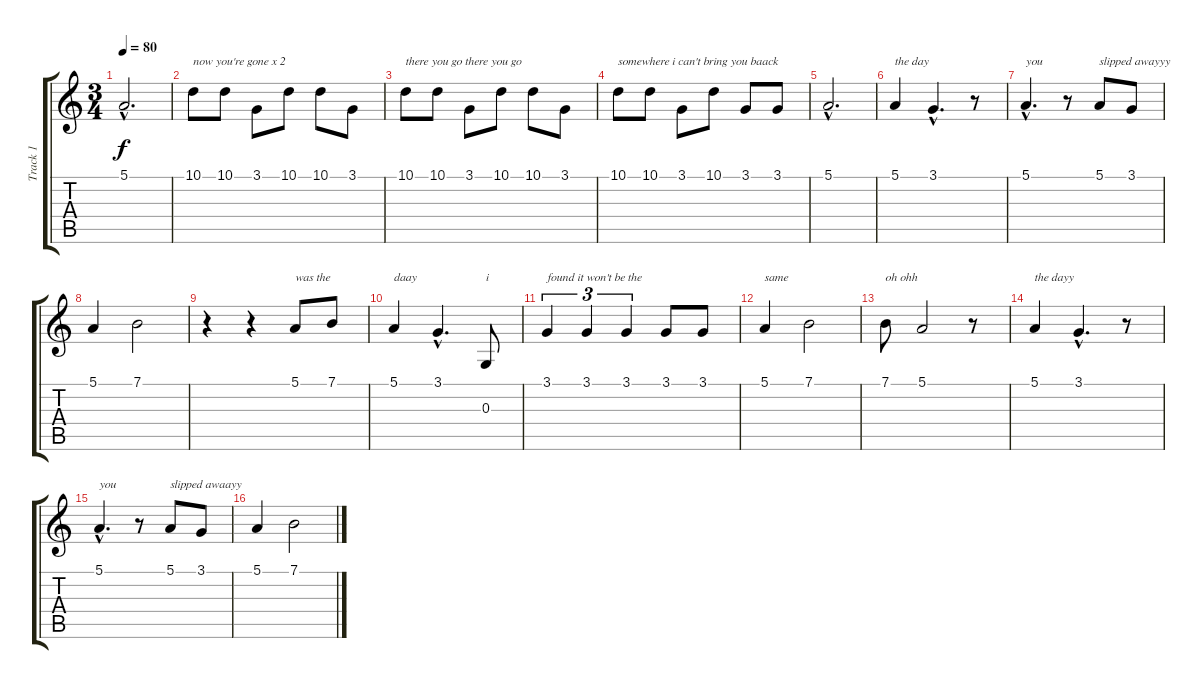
\track ("Track 1" "Track 1") {instrument flute}
\staff {score tabs}
\tuning (E4 B3 G3 D3 A2 E2) {hide}
\ts (3 4)
\tempo 80
\clef g2
\ks c
5.1{hac}.2{d dy f} |
10.1.8{txt "now you're gone x 2"} 10.1.8 3.1.8 10.1.8 10.1.8 3.1.8 |
10.1.8{txt "there you go there you go"} 10.1.8 3.1.8 10.1.8 10.1.8 3.1.8 |
10.1.8{txt "somewhere i can't bring you baack"} 10.1.8 3.1.8 10.1.8 3.1.8 3.1.8 |
5.1{hac}.2{d} |
5.1.4{txt "the day"} 3.1{hac}.4{d} r.8 |
5.1{hac}.4{d txt "you"} r.8 5.1.8{txt "slipped awayyy"} 3.1.8 |
5.1.4 7.1.2 |
r.4 r.4 5.1.8{txt "was the"} 7.1.8 |
5.1.4{txt "daay"} 3.1{hac}.4{d} 0.3.8{txt "i"} |
3.1.4{tu (3 2) txt "found it won't be the"} 3.1.4{tu (3 2)} 3.1.4{tu (3 2)} 3.1.8 3.1.8 |
5.1.4{txt "same"} 7.1.2 |
7.1.8{txt "oh ohh"} 5.1.2 r.8 |
5.1.4{txt "the dayy"} 3.1{hac}.4{d} r.8 |
5.1{hac}.4{d txt "you"} r.8 5.1.8{txt "slipped awaayy"} 3.1.8 |
5.1.4 7.1.2
